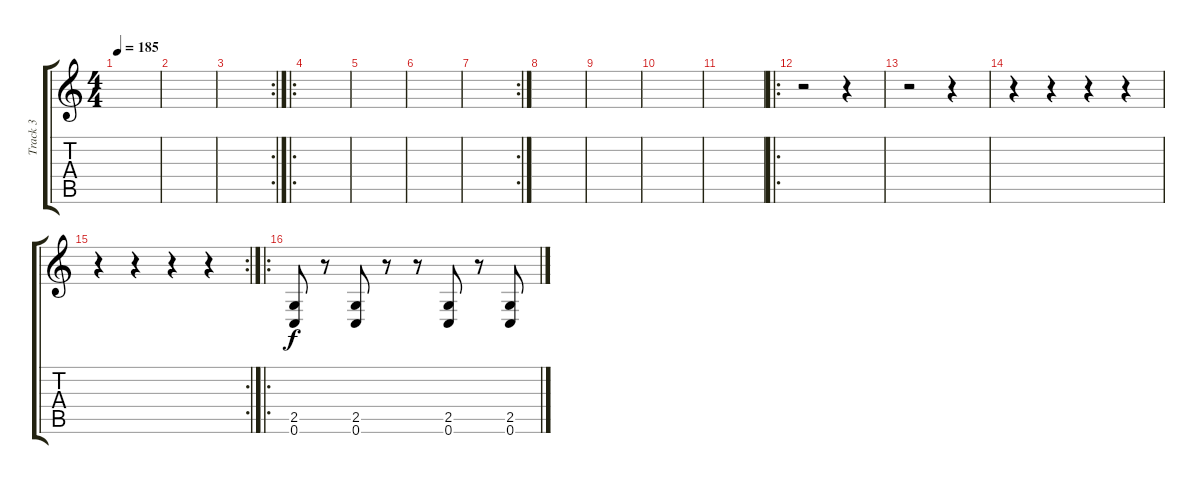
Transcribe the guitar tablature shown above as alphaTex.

\track ("Track 3" "Track 3") {instrument distortionguitar}
\staff {score tabs}
\tuning (C4 G3 Eb3 Bb2 F2 C2) {hide}
\ts (4 4)
\tempo 185
\clef g2
\ks c
|
|
\rc 2
|
\ro
|
|
|
\rc 2
|
|
|
|
|
\ro
r.2 r.4 |
r.2 r.4 |
r.4 r.4 r.4 r.4 |
\rc 2
r.4 r.4 r.4 r.4 |
\ro
(2.5 0.6).8 r.8 (2.5 0.6).8 r.8 r.8 (2.5 0.6).8 r.8 (2.5 0.6).8
